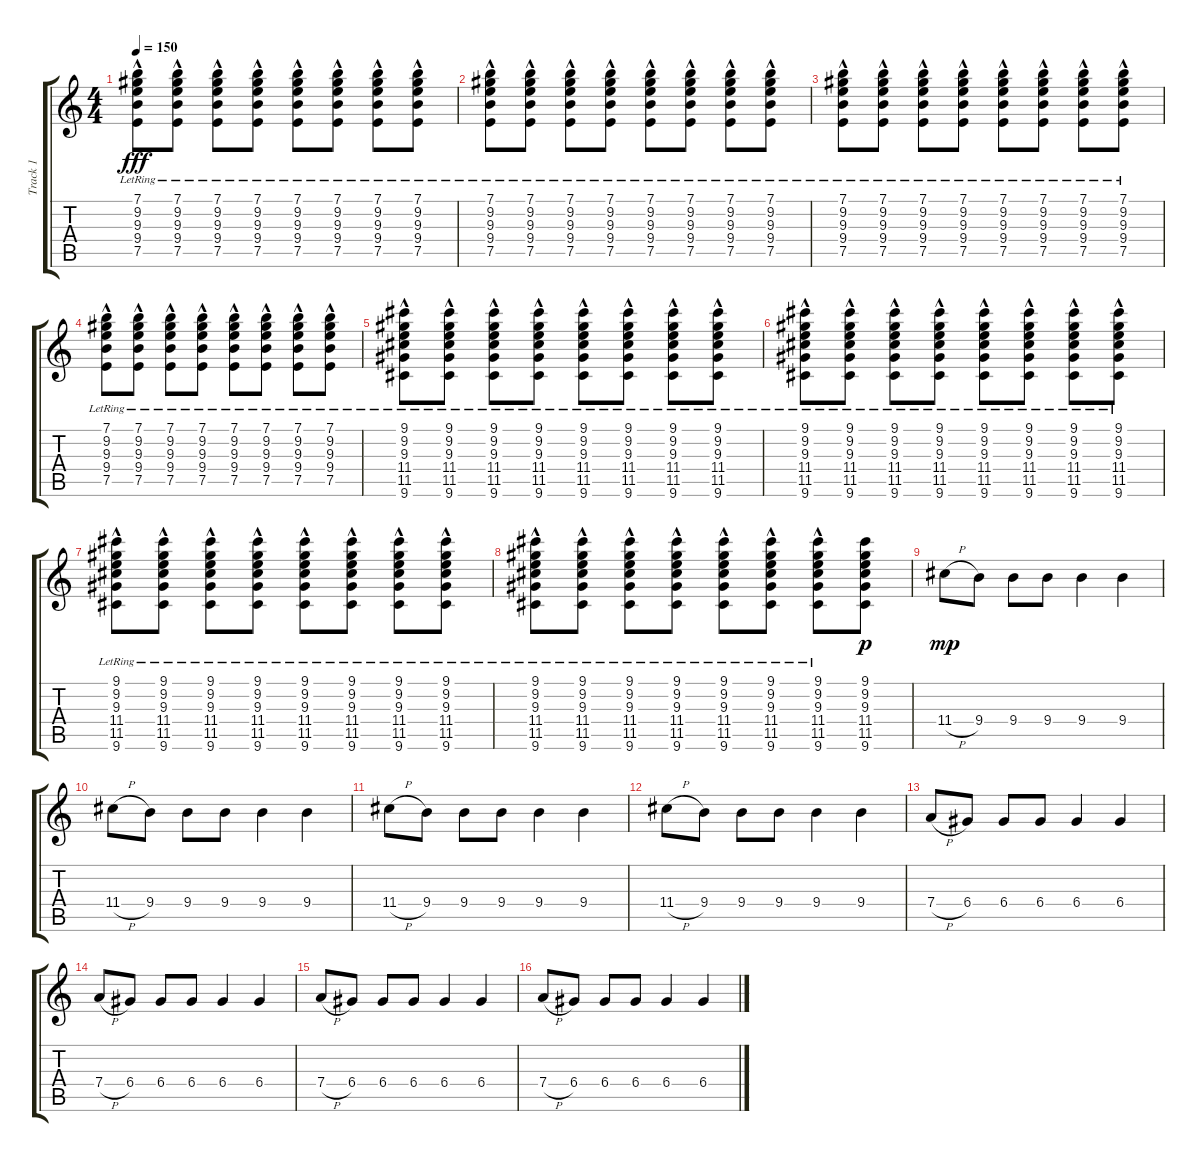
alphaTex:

\track ("Track 1" "Track 1") {instrument overdrivenguitar}
\staff {score tabs}
\tuning (E4 B3 G3 D3 A2 E2) {hide}
\ts (4 4)
\tempo 150
\clef g2
\ks c
(7.1 9.2 9.3{hac lr} 9.4{hac lr} 7.5{hac lr}).8{dy fff} (7.1 9.2 9.3{hac lr} 9.4{hac lr} 7.5{hac lr}).8 (7.1 9.2 9.3{hac lr} 9.4{hac lr} 7.5{hac lr}).8 (7.1 9.2 9.3{hac lr} 9.4{hac lr} 7.5{hac lr}).8 (7.1 9.2 9.3{hac lr} 9.4{hac lr} 7.5{hac lr}).8 (7.1 9.2 9.3{hac lr} 9.4{hac lr} 7.5{hac lr}).8 (7.1 9.2 9.3{hac lr} 9.4{hac lr} 7.5{hac lr}).8 (7.1 9.2 9.3{hac lr} 9.4{hac lr} 7.5{hac lr}).8 |
(7.1 9.2 9.3{hac lr} 9.4{hac lr} 7.5{hac lr}).8 (7.1 9.2 9.3{hac lr} 9.4{hac lr} 7.5{hac lr}).8 (7.1 9.2 9.3{hac lr} 9.4{hac lr} 7.5{hac lr}).8 (7.1 9.2 9.3{hac lr} 9.4{hac lr} 7.5{hac lr}).8 (7.1 9.2 9.3{hac lr} 9.4{hac lr} 7.5{hac lr}).8 (7.1 9.2 9.3{hac lr} 9.4{hac lr} 7.5{hac lr}).8 (7.1 9.2 9.3{hac lr} 9.4{hac lr} 7.5{hac lr}).8 (7.1 9.2 9.3{hac lr} 9.4{hac lr} 7.5{hac lr}).8 |
(7.1 9.2 9.3{hac lr} 9.4{hac lr} 7.5{hac lr}).8 (7.1 9.2 9.3{hac lr} 9.4{hac lr} 7.5{hac lr}).8 (7.1 9.2 9.3{hac lr} 9.4{hac lr} 7.5{hac lr}).8 (7.1 9.2 9.3{hac lr} 9.4{hac lr} 7.5{hac lr}).8 (7.1 9.2 9.3{hac lr} 9.4{hac lr} 7.5{hac lr}).8 (7.1 9.2 9.3{hac lr} 9.4{hac lr} 7.5{hac lr}).8 (7.1 9.2 9.3{hac lr} 9.4{hac lr} 7.5{hac lr}).8 (7.1 9.2 9.3{hac lr} 9.4{hac lr} 7.5{hac lr}).8 |
(7.1 9.2 9.3{hac lr} 9.4{hac lr} 7.5{hac lr}).8 (7.1 9.2 9.3{hac lr} 9.4{hac lr} 7.5{hac lr}).8 (7.1 9.2 9.3{hac lr} 9.4{hac lr} 7.5{hac lr}).8 (7.1 9.2 9.3{hac lr} 9.4{hac lr} 7.5{hac lr}).8 (7.1 9.2 9.3{hac lr} 9.4{hac lr} 7.5{hac lr}).8 (7.1 9.2 9.3{hac lr} 9.4{hac lr} 7.5{hac lr}).8 (7.1 9.2 9.3{hac lr} 9.4{hac lr} 7.5{hac lr}).8 (7.1 9.2 9.3{hac lr} 9.4{hac lr} 7.5{hac lr}).8 |
(9.1 9.2 9.3 11.4{hac lr} 11.5{hac lr} 9.6{hac lr}).8 (9.1 9.2 9.3 11.4{hac lr} 11.5{hac lr} 9.6{hac lr}).8 (9.1 9.2 9.3 11.4{hac lr} 11.5{hac lr} 9.6{hac lr}).8 (9.1 9.2 9.3 11.4{hac lr} 11.5{hac lr} 9.6{hac lr}).8 (9.1 9.2 9.3 11.4{hac lr} 11.5{hac lr} 9.6{hac lr}).8 (9.1 9.2 9.3 11.4{hac lr} 11.5{hac lr} 9.6{hac lr}).8 (9.1 9.2 9.3 11.4{hac lr} 11.5{hac lr} 9.6{hac lr}).8 (9.1 9.2 9.3 11.4{hac lr} 11.5{hac lr} 9.6{hac lr}).8 |
(9.1 9.2 9.3 11.4{hac lr} 11.5{hac lr} 9.6{hac lr}).8 (9.1 9.2 9.3 11.4{hac lr} 11.5{hac lr} 9.6{hac lr}).8 (9.1 9.2 9.3 11.4{hac lr} 11.5{hac lr} 9.6{hac lr}).8 (9.1 9.2 9.3 11.4{hac lr} 11.5{hac lr} 9.6{hac lr}).8 (9.1 9.2 9.3 11.4{hac lr} 11.5{hac lr} 9.6{hac lr}).8 (9.1 9.2 9.3 11.4{hac lr} 11.5{hac lr} 9.6{hac lr}).8 (9.1 9.2 9.3 11.4{hac lr} 11.5{hac lr} 9.6{hac lr}).8 (9.1 9.2 9.3 11.4{hac lr} 11.5{hac lr} 9.6{hac lr}).8 |
(9.1 9.2 9.3 11.4{hac lr} 11.5{hac lr} 9.6{hac lr}).8 (9.1 9.2 9.3 11.4{hac lr} 11.5{hac lr} 9.6{hac lr}).8 (9.1 9.2 9.3 11.4{hac lr} 11.5{hac lr} 9.6{hac lr}).8 (9.1 9.2 9.3 11.4{hac lr} 11.5{hac lr} 9.6{hac lr}).8 (9.1 9.2 9.3 11.4{hac lr} 11.5{hac lr} 9.6{hac lr}).8 (9.1 9.2 9.3 11.4{hac lr} 11.5{hac lr} 9.6{hac lr}).8 (9.1 9.2 9.3 11.4{hac lr} 11.5{hac lr} 9.6{hac lr}).8 (9.1 9.2 9.3 11.4{hac lr} 11.5{hac lr} 9.6{hac lr}).8 |
(9.1 9.2 9.3 11.4{hac lr} 11.5{hac lr} 9.6{hac lr}).8 (9.1 9.2 9.3 11.4{hac lr} 11.5{hac lr} 9.6{hac lr}).8 (9.1 9.2 9.3 11.4{hac lr} 11.5{hac lr} 9.6{hac lr}).8 (9.1 9.2 9.3 11.4{hac lr} 11.5{hac lr} 9.6{hac lr}).8 (9.1 9.2 9.3 11.4{hac lr} 11.5{hac lr} 9.6{hac lr}).8 (9.1 9.2 9.3 11.4{hac lr} 11.5{hac lr} 9.6{hac lr}).8 (9.1 9.2 9.3 11.4{hac lr} 11.5{hac lr} 9.6{hac lr}).8 (9.1 9.2 9.3 11.4 11.5 9.6).8{dy p} |
11.4{h}.8{dy mp} 9.4.8 9.4.8 9.4.8 9.4.4 9.4.4 |
11.4{h}.8 9.4.8 9.4.8 9.4.8 9.4.4 9.4.4 |
11.4{h}.8 9.4.8 9.4.8 9.4.8 9.4.4 9.4.4 |
11.4{h}.8 9.4.8 9.4.8 9.4.8 9.4.4 9.4.4 |
7.4{h}.8 6.4.8 6.4.8 6.4.8 6.4.4 6.4.4 |
7.4{h}.8 6.4.8 6.4.8 6.4.8 6.4.4 6.4.4 |
7.4{h}.8 6.4.8 6.4.8 6.4.8 6.4.4 6.4.4 |
7.4{h}.8 6.4.8 6.4.8 6.4.8 6.4.4 6.4.4
